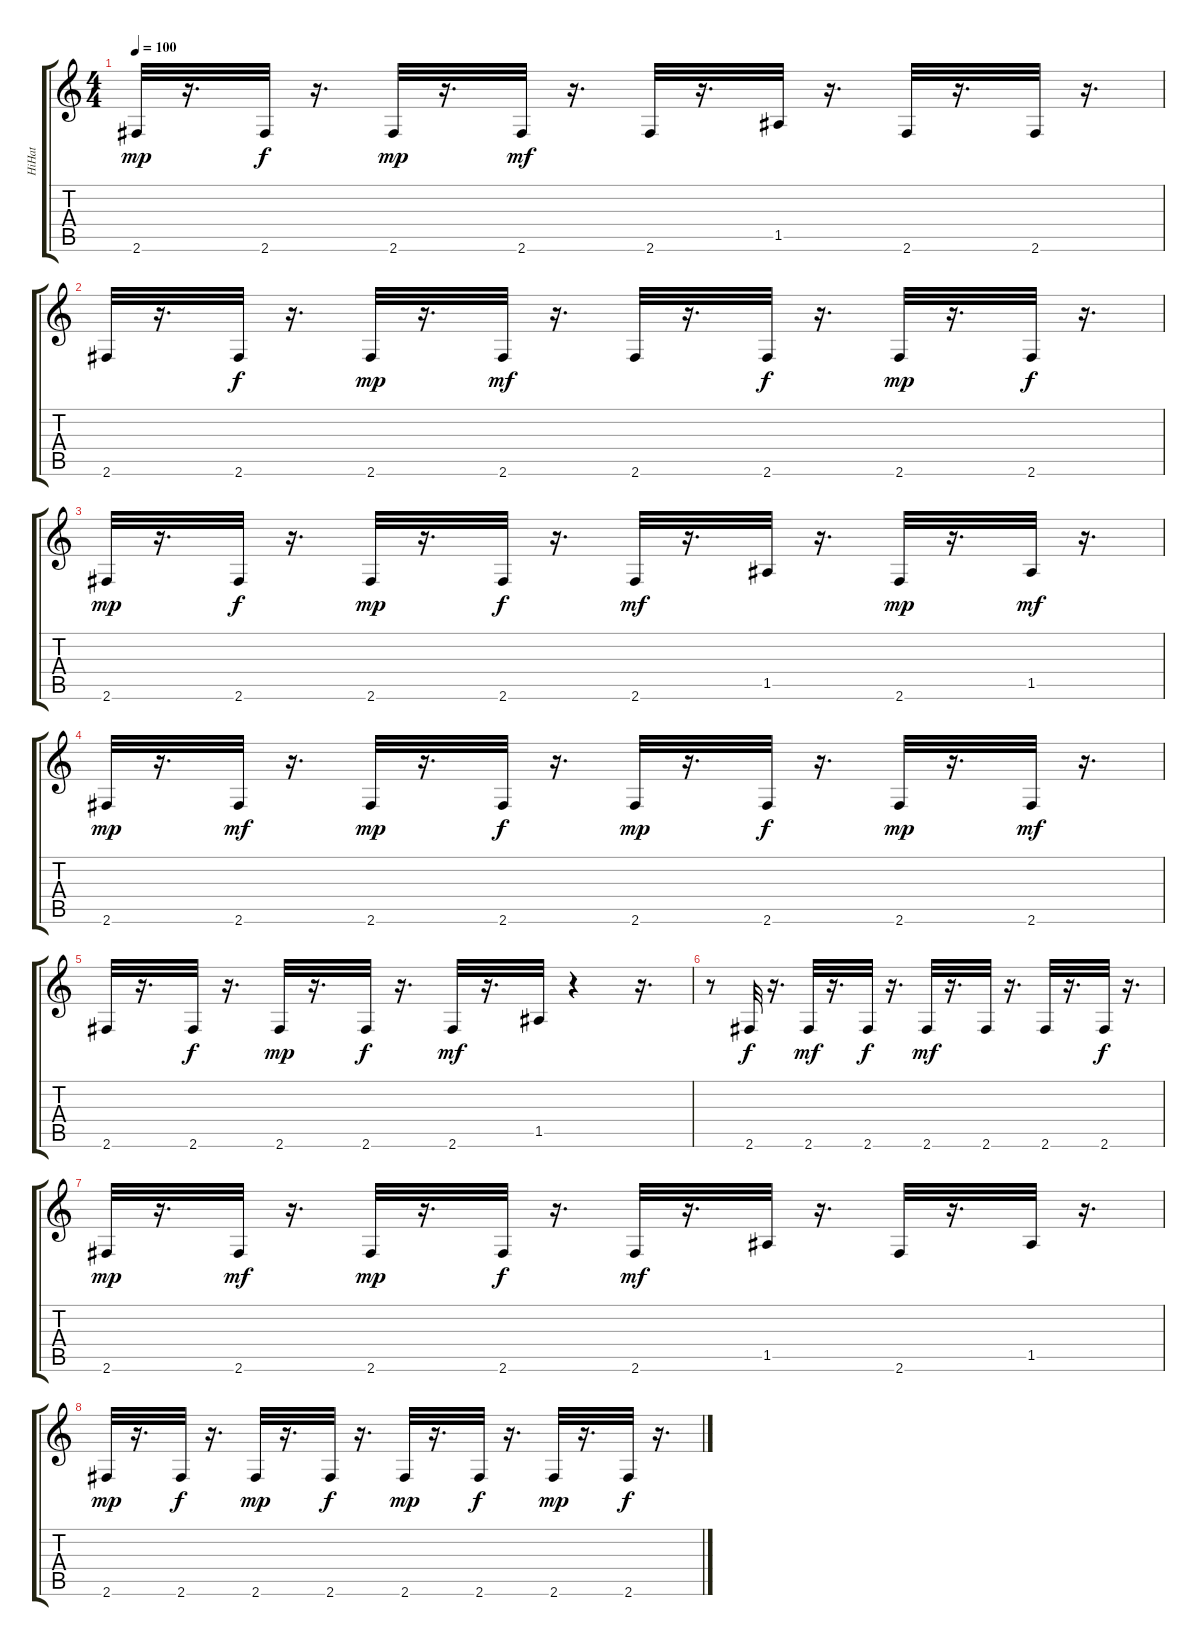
\track ("HiHat" "HiHat") {instrument acousticguitarnylon}
\staff {score tabs}
\tuning (E4 B3 G3 D3 A2 E2) {hide}
\ts (4 4)
\tempo 100
\clef g2
\ks c
2.6.32{dy mp} r.16{d} 2.6.32{dy f} r.16{d} 2.6.32{dy mp} r.16{d} 2.6.32{dy mf} r.16{d} 2.6.32 r.16{d} 1.5.32 r.16{d} 2.6.32 r.16{d} 2.6.32 r.16{d} |
2.6.32 r.16{d} 2.6.32{dy f} r.16{d} 2.6.32{dy mp} r.16{d} 2.6.32{dy mf} r.16{d} 2.6.32 r.16{d} 2.6.32{dy f} r.16{d} 2.6.32{dy mp} r.16{d} 2.6.32{dy f} r.16{d} |
2.6.32{dy mp} r.16{d} 2.6.32{dy f} r.16{d} 2.6.32{dy mp} r.16{d} 2.6.32{dy f} r.16{d} 2.6.32{dy mf} r.16{d} 1.5.32 r.16{d} 2.6.32{dy mp} r.16{d} 1.5.32{dy mf} r.16{d} |
2.6.32{dy mp} r.16{d} 2.6.32{dy mf} r.16{d} 2.6.32{dy mp} r.16{d} 2.6.32{dy f} r.16{d} 2.6.32{dy mp} r.16{d} 2.6.32{dy f} r.16{d} 2.6.32{dy mp} r.16{d} 2.6.32{dy mf} r.16{d} |
2.6.32 r.16{d} 2.6.32{dy f} r.16{d} 2.6.32{dy mp} r.16{d} 2.6.32{dy f} r.16{d} 2.6.32{dy mf} r.16{d} 1.5.32 r.4 r.16{d} |
r.8 2.6.32{dy f} r.16{d} 2.6.32{dy mf} r.16{d} 2.6.32{dy f} r.16{d} 2.6.32{dy mf} r.16{d} 2.6.32 r.16{d} 2.6.32 r.16{d} 2.6.32{dy f} r.16{d} |
2.6.32{dy mp} r.16{d} 2.6.32{dy mf} r.16{d} 2.6.32{dy mp} r.16{d} 2.6.32{dy f} r.16{d} 2.6.32{dy mf} r.16{d} 1.5.32 r.16{d} 2.6.32 r.16{d} 1.5.32 r.16{d} |
2.6.32{dy mp} r.16{d} 2.6.32{dy f} r.16{d} 2.6.32{dy mp} r.16{d} 2.6.32{dy f} r.16{d} 2.6.32{dy mp} r.16{d} 2.6.32{dy f} r.16{d} 2.6.32{dy mp} r.16{d} 2.6.32{dy f} r.16{d}
